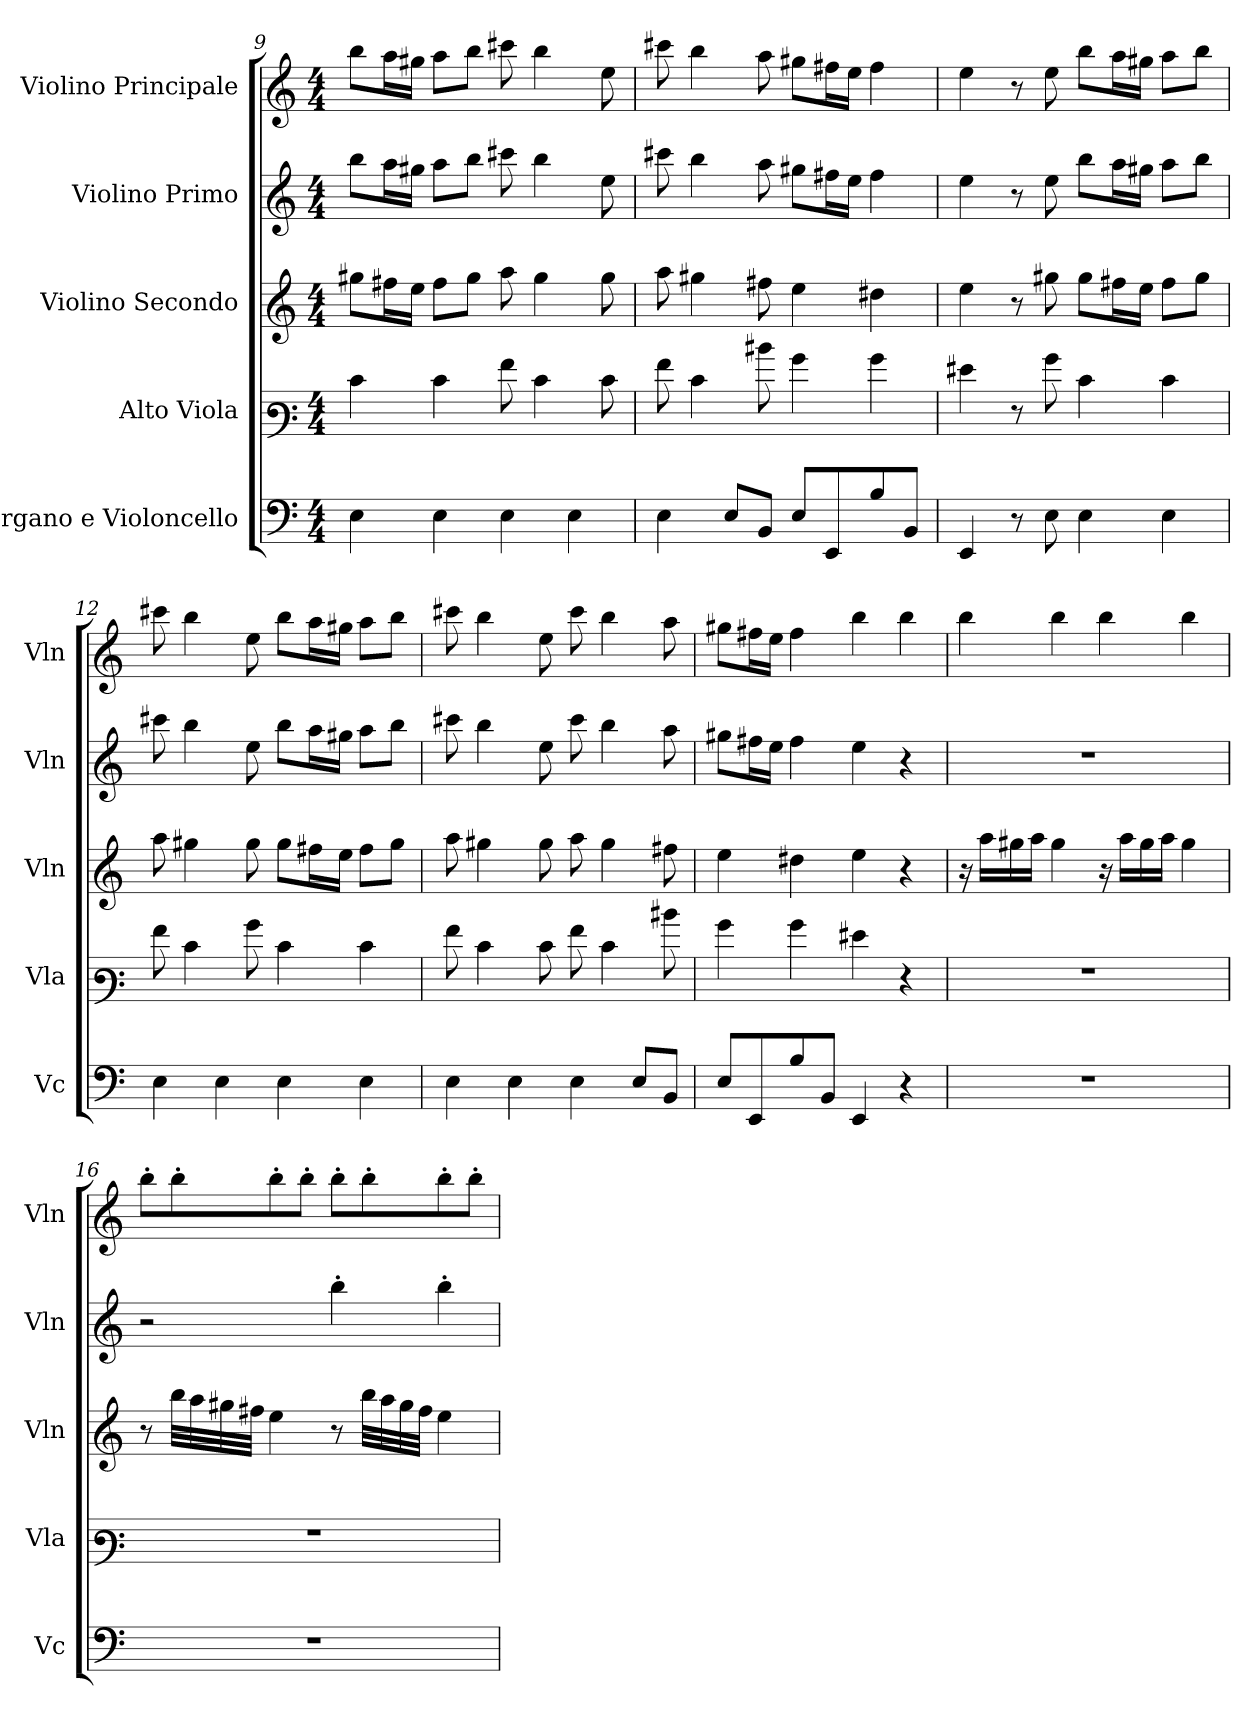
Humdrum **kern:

**kern	**kern	**kern	**kern	**kern
*part5	*part4	*part3	*part2	*part1
*staff5	*staff4	*staff3	*staff2	*staff1
*I"Organo e Violoncello	*I"Alto Viola	*I"Violino Secondo	*I"Violino Primo	*I"Violino Principale
*I'Vc	*I'Vla	*I'Vln	*I'Vln	*I'Vln
*clefF4	*clefF3	*clefG2	*clefG2	*clefG2
*M4/4	*M4/4	*M4/4	*M4/4	*M4/4
=9	=9	=9	=9	=9
4E\	4e\	8gg#\L	8bb\L	8bb\L
.	.	16ff#\L	16aa\L	16aa\L
.	.	16ee\JJ	16gg#\JJ	16gg#\JJ
4E\	4e\	8ff#\L	8aa\L	8aa\L
.	.	8gg#\J	8bb\J	8bb\J
4E\	8a\	8aa\	8ccc#\	8ccc#\
.	4e\	4gg#\	4bb\	4bb\
4E\	.	.	.	.
.	8e\	8gg#\	8ee\	8ee\
=10	=10	=10	=10	=10
4E\	8a\	8aa\	8ccc#\	8ccc#\
.	4e\	4gg#\	4bb\	4bb\
8E/L	.	.	.	.
8BB/J	8dd#\	8ff#\	8aa\	8aa\
8E/L	4b\	4ee\	8gg#\L	8gg#\L
8EE/	.	.	16ff#\L	16ff#\L
.	.	.	16ee\JJ	16ee\JJ
8B/	4b\	4dd#\	4ff#\	4ff#\
8BB/J	.	.	.	.
=11	=11	=11	=11	=11
4EE/	4g#\	4ee\	4ee\	4ee\
8r	8r	8r	8r	8r
8E\	8b\	8gg#\	8ee\	8ee\
4E\	4e\	8gg#\L	8bb\L	8bb\L
.	.	16ff#\L	16aa\L	16aa\L
.	.	16ee\JJ	16gg#\JJ	16gg#\JJ
4E\	4e\	8ff#\L	8aa\L	8aa\L
.	.	8gg#\J	8bb\J	8bb\J
=12	=12	=12	=12	=12
4E\	8a\	8aa\	8ccc#\	8ccc#\
.	4e\	4gg#\	4bb\	4bb\
4E\	.	.	.	.
.	8b\	8gg#\	8ee\	8ee\
4E\	4e\	8gg#\L	8bb\L	8bb\L
.	.	16ff#\L	16aa\L	16aa\L
.	.	16ee\JJ	16gg#\JJ	16gg#\JJ
4E\	4e\	8ff#\L	8aa\L	8aa\L
.	.	8gg#\J	8bb\J	8bb\J
=13	=13	=13	=13	=13
*^	*	*	*	*
4E\	4ryy	8a\	8aa\	8ccc#\	8ccc#\
.	.	4e\	4gg#\	4bb\	4bb\
4E\	4E\	.	.	.	.
.	.	8e\	8gg#\	8ee\	8ee\
4E\	2ryy	8a\	8aa\	8ccc#\	8ccc#\
.	.	4e\	4gg#\	4bb\	4bb\
8E/L	.	.	.	.	.
8BB/J	.	8dd#\	8ff#\	8aa\	8aa\
*v	*v	*	*	*	*
=14	=14	=14	=14	=14
8E/L	4b\	4ee\	8gg#\L	8gg#\L
8EE/	.	.	16ff#\L	16ff#\L
.	.	.	16ee\JJ	16ee\JJ
8B/	4b\	4dd#\	4ff#\	4ff#\
8BB/J	.	.	.	.
4EE/	4g#\	4ee\	4ee\	4bb\
4r	4r	4r	4r	4bb\
=15	=15	=15	=15	=15
1r	1r	16r	1r	4bb\
.	.	16aa\LL	.	.
.	.	16gg#\	.	.
.	.	16aa\JJ	.	.
.	.	4gg#\	.	4bb\
.	.	16r	.	4bb\
.	.	16aa\LL	.	.
.	.	16gg#\	.	.
.	.	16aa\JJ	.	.
.	.	4gg#\	.	4bb\
=16	=16	=16	=16	=16
1r	1r	8r	2r	8bb'>\L
.	.	32bb\LLL	.	8bb'>\
.	.	32aa\	.	.
.	.	32gg#\	.	.
.	.	32ff#\JJJ	.	.
.	.	4ee\	.	8bb'>\
.	.	.	.	8bb'>\J
.	.	8r	4bb'>\	8bb'>\L
.	.	32bb\LLL	.	8bb'>\
.	.	32aa\	.	.
.	.	32gg#\	.	.
.	.	32ff#\JJJ	.	.
.	.	4ee\	4bb'>\	8bb'>\
.	.	.	.	8bb'>\J
=	=	=	=	=
*-	*-	*-	*-	*-
